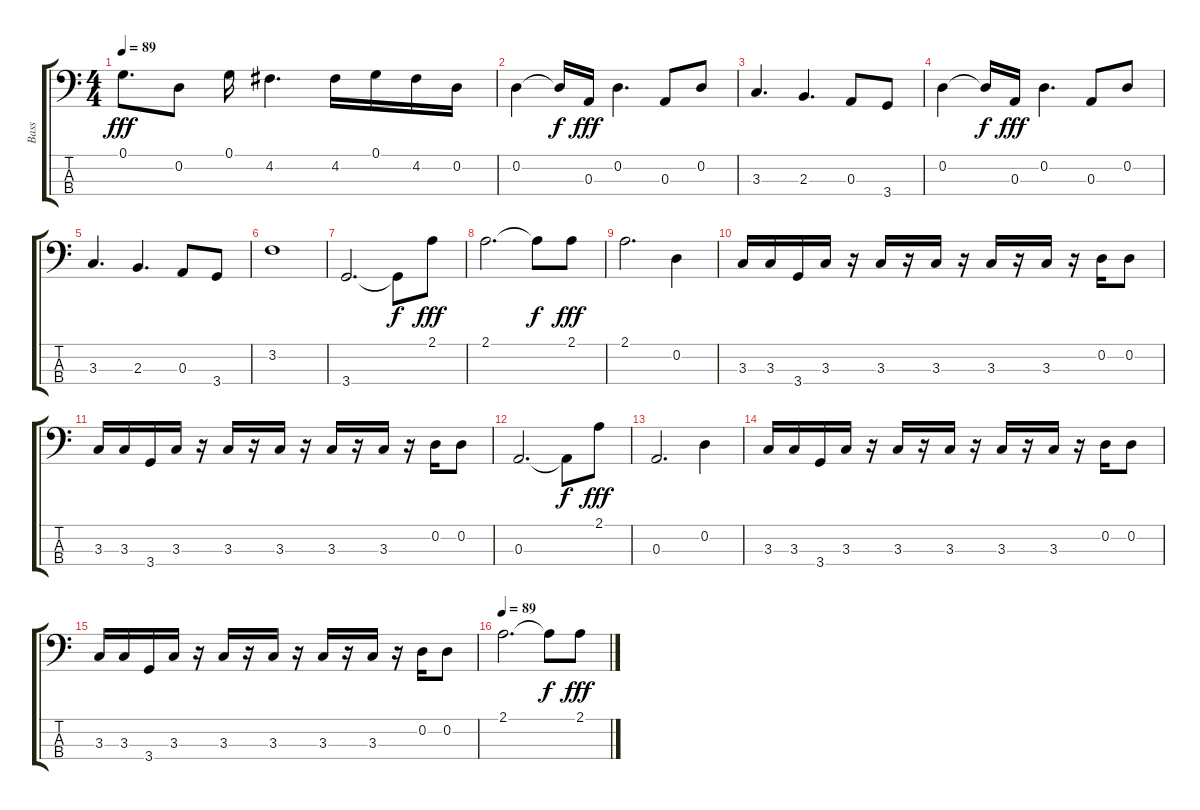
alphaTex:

\track ("Bass" "Bass") {instrument acousticguitarnylon}
\staff {score tabs}
\tuning (G2 D2 A1 E1) {hide}
\ts (4 4)
\tempo 89
\clef f4
\ks c
0.1.8{d dy fff} 0.2.8 0.1.16 4.2.4{d} 4.2.16 0.1.16 4.2.16 0.2.16 |
0.2.4 0.2{t}.16{dy f} 0.3.16{dy fff} 0.2.4{d} 0.3.8 0.2.8 |
3.3.4{d} 2.3.4{d} 0.3.8 3.4.8 |
0.2.4 0.2{t}.16{dy f} 0.3.16{dy fff} 0.2.4{d} 0.3.8 0.2.8 |
3.3.4{d} 2.3.4{d} 0.3.8 3.4.8 |
3.2.1 |
3.4.2{d} 3.4{t}.8{dy f} 2.1.8{dy fff} |
2.1.2{d} 2.1{t}.8{dy f} 2.1.8{dy fff} |
2.1.2{d} 0.2.4 |
3.3.16 3.3.16 3.4.16 3.3.16 r.16 3.3.16 r.16 3.3.16 r.16 3.3.16 r.16 3.3.16 r.16 0.2.16 0.2.8 |
3.3.16 3.3.16 3.4.16 3.3.16 r.16 3.3.16 r.16 3.3.16 r.16 3.3.16 r.16 3.3.16 r.16 0.2.16 0.2.8 |
0.3.2{d} 0.3{t}.8{dy f} 2.1.8{dy fff} |
0.3.2{d} 0.2.4 |
3.3.16 3.3.16 3.4.16 3.3.16 r.16 3.3.16 r.16 3.3.16 r.16 3.3.16 r.16 3.3.16 r.16 0.2.16 0.2.8 |
3.3.16 3.3.16 3.4.16 3.3.16 r.16 3.3.16 r.16 3.3.16 r.16 3.3.16 r.16 3.3.16 r.16 0.2.16 0.2.8 |
\tempo 89
2.1.2{d} 2.1{t}.8{dy f} 2.1.8{dy fff}
